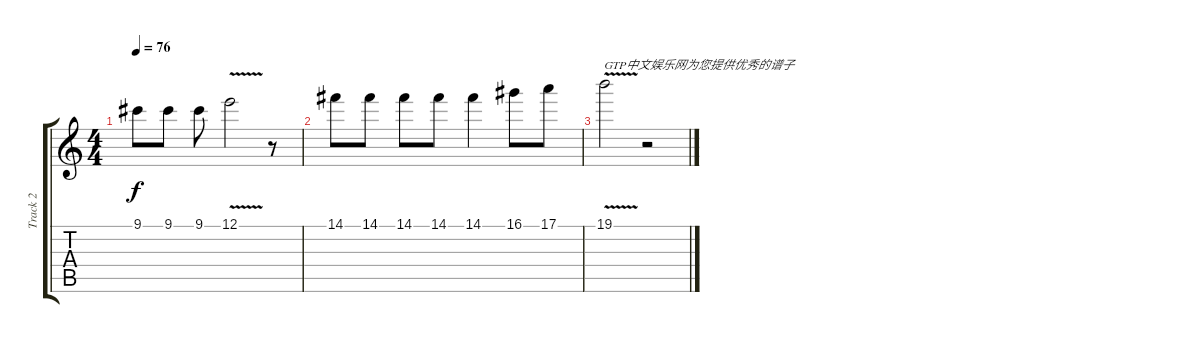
\track ("Track 2" "Track 2") {instrument electricguitarclean}
\staff {score tabs}
\tuning (E4 B3 G3 D3 A2 E2) {hide}
\ts (4 4)
\tempo 76
\clef g2
\ks c
9.1.8{dy f} 9.1.8 9.1.8 12.1{v}.2 r.8 |
14.1.8 14.1.8 14.1.8 14.1.8 14.1.4 16.1.8 17.1.8 |
19.1{v}.2{txt "GTP中文娱乐网为您提供优秀的谱子"} r.2{instrument electricguitarclean}
